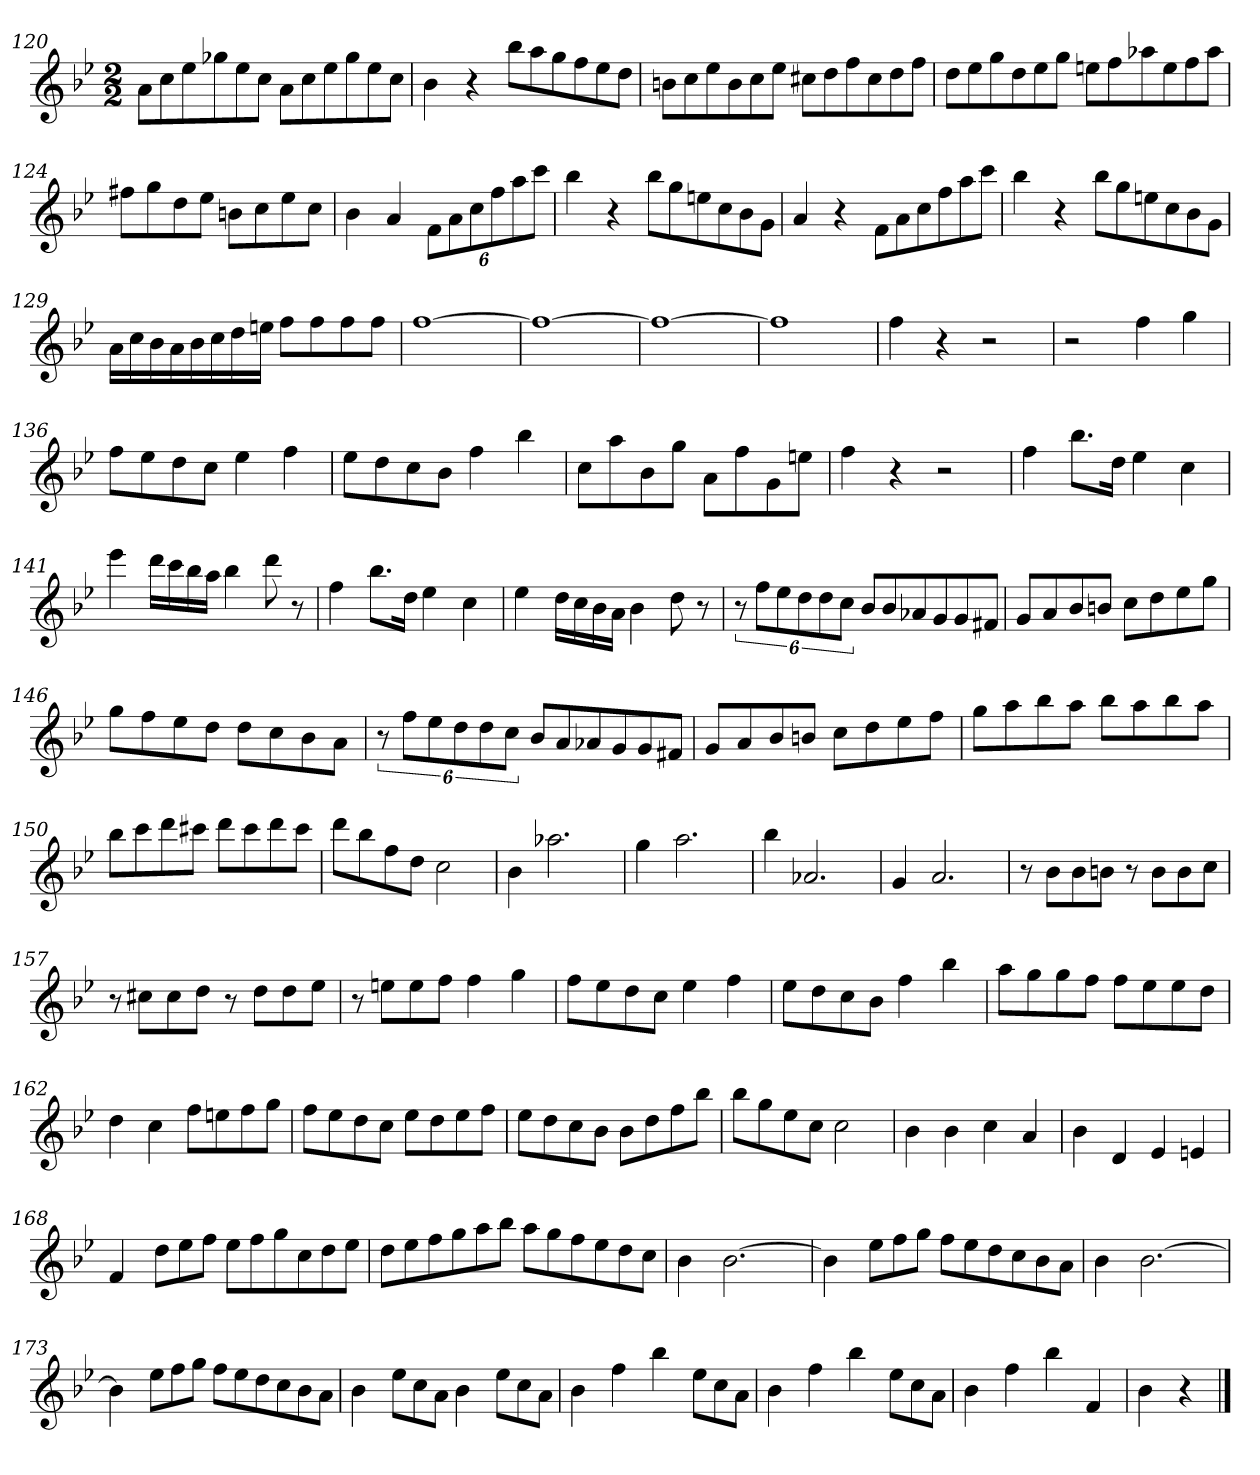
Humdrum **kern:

**kern
*part1
*staff1
*clefG2
*k[b-e-]
*B-:
*M2/2
*Xtuplet
=120
12a\L
12cc\
12ee-\
12gg-X\
12ee-\
12cc\J
12a\L
12cc\
12ee-\
12gg-\
12ee-\
12cc\J
=121
4b-
4r
12bb-\L
12aa\
12gg\
12ff\
12ee-\
12dd\J
=122
12bn\L
12cc\
12ee-\
12b\
12cc\
12ee-\J
12cc#X\L
12dd\
12ff\
12cc#\
12dd\
12ff\J
=123
12dd\L
12ee-\
12gg\
12dd\
12ee-\
12gg\J
12een\L
12ff\
12aa-X\
12ee\
12ff\
12aa-\J
=124
8ff#X\L
8gg\
8dd\
8ee-\J
8bn\L
8cc\
8ee-\
8cc\J
=125
4b-
4a
*tuplet
12f\L
12a\
12cc\
12ff\
12aa\
12ccc\J
=126
4bb-
4r
*Xtuplet
12bb-\L
12gg\
12een\
12cc\
12b-\
12g\J
=127
4a
4r
12f\L
12a\
12cc\
12ff\
12aa\
12ccc\J
=128
4bb-
4r
12bb-\L
12gg\
12een\
12cc\
12b-\
12g\J
=129
16a\LL
16cc\
16b-\
16a\
16b-\
16cc\
16dd\
16een\JJ
8ff\L
8ff\
8ff\
8ff\J
=130
[1ff
=131
1ff_
=132
1ff_
=133
1ff]
=134
4ff
4r
2r
=135
2r
4ff
4gg
=136
8ff\L
8ee-\
8dd\
8cc\J
4ee-
4ff
=137
8ee-\L
8dd\
8cc\
8b-\J
4ff
4bb-
=138
8cc\L
8aa\
8b-\
8gg\J
8a\L
8ff\
8g\
8een\J
=139
4ff:
4r
2r
=140
4ff
8.bb-\L
16dd\Jk
4ee-
4cc
=141
4eee-
16ddd\LL
16ccc\
16bb-\
16aa\JJ
4bb-
8ddd
8r
=142
4ff
8.bb-\L
16dd\Jk
4ee-
4cc
=143
4ee-
16dd\LL
16cc\
16b-\
16a\JJ
4b-
8dd
8r
=144
*tuplet
12r
12ff\L
12ee-\
*Xtuplet
12dd\
12dd\
12cc\J
12b-/L
12b-/
12a-X/
12g/
12g/
12f#X/J
=145
8g/L
8a/
8b-/
8bn/J
8cc\L
8dd\
8ee-\
8gg\J
=146
8gg\L
8ff\
8ee-\
8dd\J
8dd\L
8cc\
8b-\
8a\J
=147
*tuplet
12r
12ff\L
12ee-\
*Xtuplet
12dd\
12dd\
12cc\J
12b-/L
12a/
12a-X/
12g/
12g/
12f#X/J
=148
8g/L
8a/
8b-/
8bn/J
8cc\L
8dd\
8ee-\
8ff\J
=149
8gg\L
8aa\
8bb-\
8aa\J
8bb-\L
8aa\
8bb-\
8aa\J
=150
8bb-\L
8ccc\
8ddd\
8ccc#X\J
8ddd\L
8ccc#\
8ddd\
8ccc#\J
=151
8ddd\L
8bb-\
8ff\
8dd\J
2cc
=152
4b-
2.aa-X
=153
4gg
2.aa
=154
4bb-
2.a-X
=155
4g
2.a
=156
8r
8b-\L
8b-\
8bn\J
8r
8b\L
8b\
8cc\J
=157
8r
8cc#X\L
8cc#\
8dd\J
8r
8dd\L
8dd\
8ee-\J
=158
8r
8een\L
8ee\
8ff\J
4ff
4gg
=159
8ff\L
8ee-\
8dd\
8cc\J
4ee-
4ff
=160
8ee-\L
8dd\
8cc\
8b-\J
4ff
4bb-
=161
8aa\L
8gg\
8gg\
8ff\J
8ff\L
8ee-\
8ee-\
8dd\J
=162
4dd
4cc
8ff\L
8een\
8ff\
8gg\J
=163
8ff\L
8ee-\
8dd\
8cc\J
8ee-\L
8dd\
8ee-\
8ff\J
=164
8ee-\L
8dd\
8cc\
8b-\J
8b-\L
8dd\
8ff\
8bb-\J
=165
8bb-\L
8gg\
8ee-\
8cc\J
2cc
=166
4b-
4b-
4cc
4a
=167
4b-
4d
4e-
4en
=168
4f
12dd\L
12ee-\
12ff\J
12ee-\L
12ff\
12gg\
12cc\
12dd\
12ee-\J
=169
12dd\L
12ee-\
12ff\
12gg\
12aa\
12bb-\J
12aa\L
12gg\
12ff\
12ee-\
12dd\
12cc\J
=170
4b-
[2.b-
=171
4b-]
12ee-\L
12ff\
12gg\J
12ff\L
12ee-\
12dd\
12cc\
12b-\
12a\J
=172
4b-
[2.b-
=173
4b-]
12ee-\L
12ff\
12gg\J
12ff\L
12ee-\
12dd\
12cc\
12b-\
12a\J
=174
4b-
12ee-\L
12cc\
12a\J
4b-
12ee-\L
12cc\
12a\J
=175
4b-
4ff
4bb-
12ee-\L
12cc\
12a\J
=176
4b-
4ff
4bb-
12ee-\L
12cc\
12a\J
=177
4b-
4ff
4bb-
4f
=178
4b-
4r
==
*-
